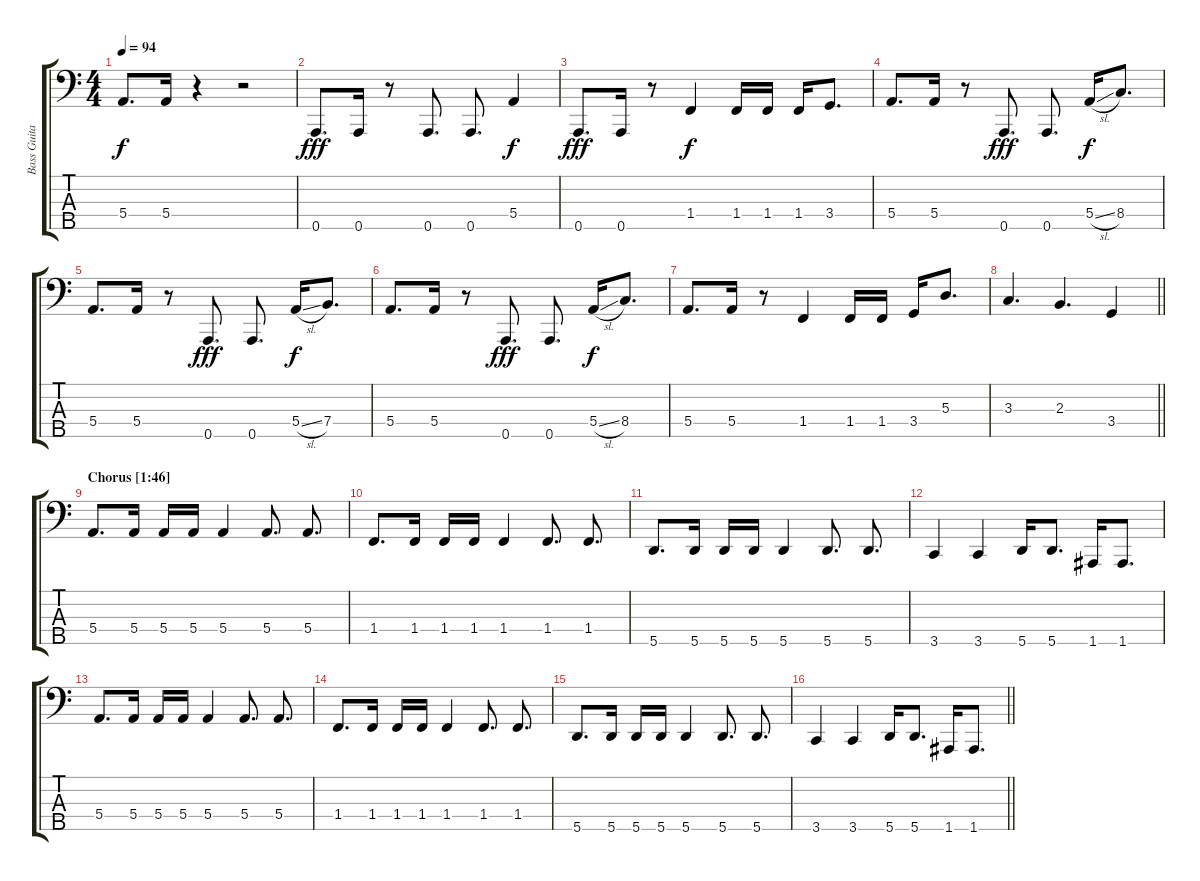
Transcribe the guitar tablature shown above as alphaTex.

\track ("Bass Guitar" "Bass Guita") {instrument electricbassfinger}
\staff {score tabs}
\tuning (G2 D2 A1 E1 A0) {hide}
\ts (4 4)
\tempo 94
\clef f4
\ks c
5.4.8{d dy f} 5.4.16 r.4 r.2 |
0.5.8{d dy fff} 0.5.16 r.8 0.5.8{d} 0.5.8{d} 5.4.4{dy f} |
0.5.8{d dy fff} 0.5.16 r.8 1.4.4{dy f} 1.4.16 1.4.16 1.4.16 3.4.8{d} |
5.4.8{d} 5.4.16 r.8 0.5.8{d dy fff} 0.5.8{d} 5.4{sl}.16{dy f} 8.4.8{d} |
5.4.8{d} 5.4.16 r.8 0.5.8{d dy fff} 0.5.8{d} 5.4{sl}.16{dy f} 7.4.8{d} |
5.4.8{d} 5.4.16 r.8 0.5.8{d dy fff} 0.5.8{d} 5.4{sl}.16{dy f} 8.4.8{d} |
5.4.8{d} 5.4.16 r.8 1.4.4 1.4.16 1.4.16 3.4.16 5.3.8{d} |
\barLineRight lightlight
3.3.4{d} 2.3.4{d} 3.4.4 |
\section ("" "Chorus [1:46]")
5.4.8{d} 5.4.16 5.4.16 5.4.16 5.4.4 5.4.8{d} 5.4.8{d} |
1.4.8{d} 1.4.16 1.4.16 1.4.16 1.4.4 1.4.8{d} 1.4.8{d} |
5.5.8{d} 5.5.16 5.5.16 5.5.16 5.5.4 5.5.8{d} 5.5.8{d} |
3.5.4 3.5.4 5.5.16 5.5.8{d} 1.5.16 1.5.8{d} |
5.4.8{d} 5.4.16 5.4.16 5.4.16 5.4.4 5.4.8{d} 5.4.8{d} |
1.4.8{d} 1.4.16 1.4.16 1.4.16 1.4.4 1.4.8{d} 1.4.8{d} |
5.5.8{d} 5.5.16 5.5.16 5.5.16 5.5.4 5.5.8{d} 5.5.8{d} |
\barLineRight lightlight
3.5.4 3.5.4 5.5.16 5.5.8{d} 1.5.16 1.5.8{d}
